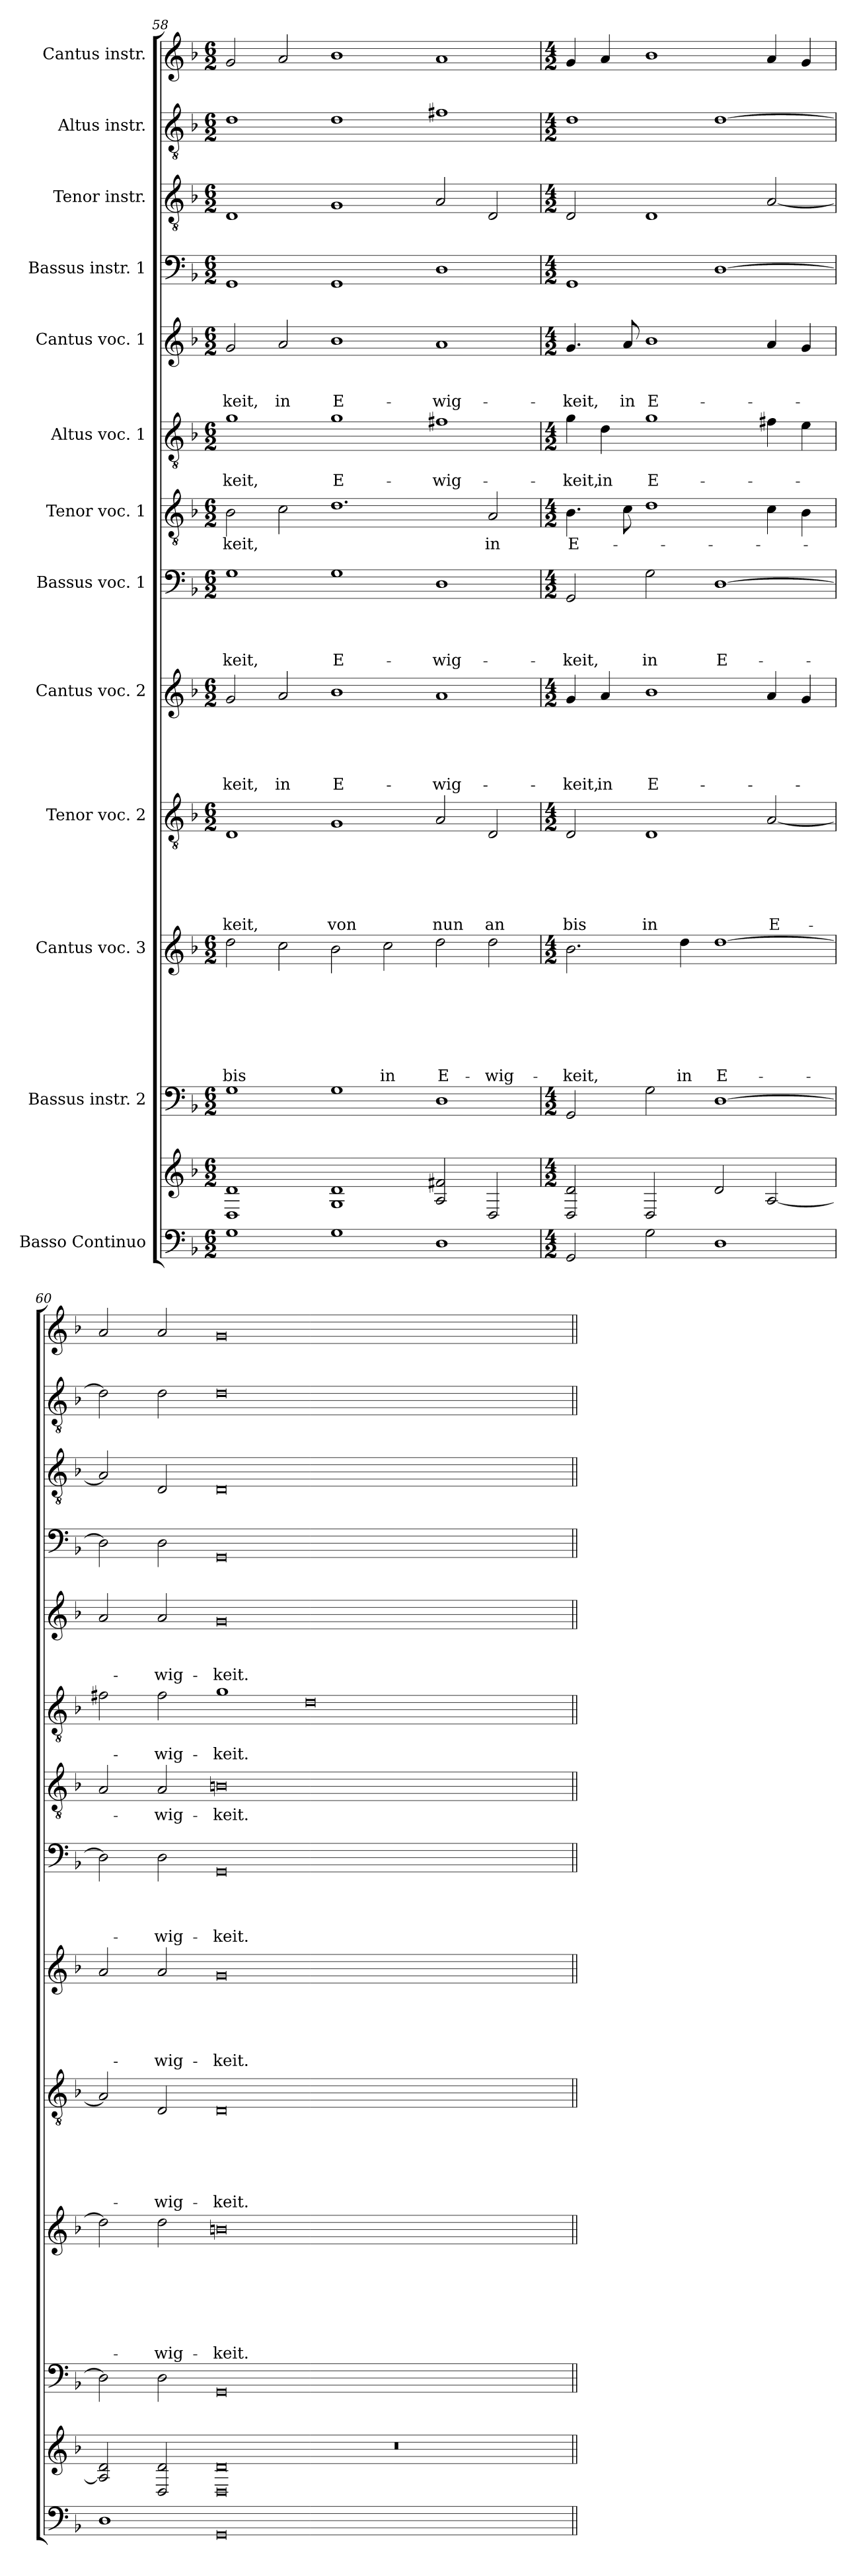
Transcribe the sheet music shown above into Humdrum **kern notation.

**kern	**kern	**kern	**kern	**text	**text	**text	**text	**text	**text	**text	**kern	**text	**text	**text	**text	**text	**text	**kern	**text	**text	**text	**text	**text	**kern	**text	**text	**text	**text	**kern	**text	**kern	**text	**text	**kern	**text	**text	**text	**kern	**kern	**kern	**kern
*part14	*part13	*part12	*part11	*part11	*part11	*part11	*part11	*part11	*part11	*part11	*part10	*part10	*part10	*part10	*part10	*part10	*part10	*part9	*part9	*part9	*part9	*part9	*part9	*part8	*part8	*part8	*part8	*part8	*part7	*part7	*part6	*part6	*part6	*part5	*part5	*part5	*part5	*part4	*part3	*part2	*part1
*staff14	*staff13	*staff12	*staff11	*staff11	*staff11	*staff11	*staff11	*staff11	*staff11	*staff11	*staff10	*staff10	*staff10	*staff10	*staff10	*staff10	*staff10	*staff9	*staff9	*staff9	*staff9	*staff9	*staff9	*staff8	*staff8	*staff8	*staff8	*staff8	*staff7	*staff7	*staff6	*staff6	*staff6	*staff5	*staff5	*staff5	*staff5	*staff4	*staff3	*staff2	*staff1
*I"Basso Continuo	*	*I"Bassus instr. 2	*I"Cantus voc. 3	*	*	*	*	*	*	*	*I"Tenor voc. 2	*	*	*	*	*	*	*I"Cantus voc. 2	*	*	*	*	*	*I"Bassus voc. 1	*	*	*	*	*I"Tenor voc. 1	*	*I"Altus voc. 1	*	*	*I"Cantus voc. 1	*	*	*	*I"Bassus instr. 1	*I"Tenor instr.	*I"Altus instr.	*I"Cantus instr.
!!LO:PB:g=z
*clefF4	*clefG2	*clefF4	*clefG2	*	*	*	*	*	*	*	*clefGv2	*	*	*	*	*	*	*clefG2	*	*	*	*	*	*clefF4	*	*	*	*	*clefGv2	*	*clefGv2	*	*	*clefG2	*	*	*	*clefF4	*clefGv2	*clefGv2	*clefG2
*k[b-]	*k[b-]	*k[b-]	*k[b-]	*	*	*	*	*	*	*	*k[b-]	*	*	*	*	*	*	*k[b-]	*	*	*	*	*	*k[b-]	*	*	*	*	*k[b-]	*	*k[b-]	*	*	*k[b-]	*	*	*	*k[b-]	*k[b-]	*k[b-]	*k[b-]
*F:	*F:	*F:	*F:	*	*	*	*	*	*	*	*F:	*	*	*	*	*	*	*F:	*	*	*	*	*	*F:	*	*	*	*	*F:	*	*F:	*	*	*F:	*	*	*	*F:	*F:	*F:	*F:
*M6/2	*M6/2	*M6/2	*M6/2	*	*	*	*	*	*	*	*M6/2	*	*	*	*	*	*	*M6/2	*	*	*	*	*	*M6/2	*	*	*	*	*M6/2	*	*M6/2	*	*	*M6/2	*	*	*	*M6/2	*M6/2	*M6/2	*M6/2
=58	=58	=58	=58	=58	=58	=58	=58	=58	=58	=58	=58	=58	=58	=58	=58	=58	=58	=58	=58	=58	=58	=58	=58	=58	=58	=58	=58	=58	=58	=58	=58	=58	=58	=58	=58	=58	=58	=58	=58	=58	=58
!	!	!	!	!	!	!	!	!	!	!LO:LY:b	!	!	!	!	!	!	!LO:LY:b	!	!	!	!	!	!LO:LY:b	!	!	!	!	!LO:LY:b	!	!LO:LY:b	!	!	!LO:LY:b	!	!	!	!LO:LY:b	!	!	!	!
1G	1D 1d	1G	2dd\	.	.	.	.	.	.	bis	1D	.	.	.	.	.	-keit,	2g/	.	.	.	.	-keit,	1G	.	.	.	-keit,	2B-\	-keit,	1g	.	-keit,	2g/	.	.	-keit,	1GG	1D	1d	2g/
!	!	!	!	!	!	!	!	!	!	!	!	!	!	!	!	!	!	!	!	!	!	!	!LO:LY:b	!	!	!	!	!	!	!	!	!	!	!	!	!	!LO:LY:b	!	!	!	!
.	.	.	2cc\	.	.	.	.	.	.	.	.	.	.	.	.	.	.	2a/	.	.	.	.	in	.	.	.	.	.	2c\	.	.	.	.	2a/	.	.	in	.	.	.	2a/
!	!	!	!	!	!	!	!	!	!	!	!	!	!	!	!	!	!LO:LY:b	!	!	!	!	!	!LO:LY:b	!	!	!	!	!LO:LY:b	!	!	!	!	!LO:LY:b	!	!	!	!LO:LY:b	!	!	!	!
1G	1G 1d	1G	2b-\	.	.	.	.	.	.	.	1G	.	.	.	.	.	von	1b-	.	.	.	.	E-	1G	.	.	.	E-	1.d	.	1g	.	E-	1b-	.	.	E-	1GG	1G	1d	1b-
!	!	!	!	!	!	!	!	!	!	!LO:LY:b	!	!	!	!	!	!	!	!	!	!	!	!	!	!	!	!	!	!	!	!	!	!	!	!	!	!	!	!	!	!	!
.	.	.	2cc\	.	.	.	.	.	.	in	.	.	.	.	.	.	.	.	.	.	.	.	.	.	.	.	.	.	.	.	.	.	.	.	.	.	.	.	.	.	.
!	!	!	!	!	!	!	!	!	!	!LO:LY:b	!	!	!	!	!	!	!LO:LY:b	!	!	!	!	!	!LO:LY:b	!	!	!	!	!LO:LY:b	!	!	!	!	!LO:LY:b	!	!	!	!LO:LY:b	!	!	!	!
1D	2A/ 2f#X/	1D	2dd\	.	.	.	.	.	.	E-	2A/	.	.	.	.	.	nun	1a	.	.	.	.	-wig-	1D	.	.	.	-wig-	.	.	1f#X	.	-wig-	1a	.	.	-wig-	1D	2A/	1f#X	1a
!	!	!	!	!	!	!	!	!	!	!LO:LY:b	!	!	!	!	!	!	!LO:LY:b	!	!	!	!	!	!	!	!	!	!	!	!	!LO:LY:b	!	!	!	!	!	!	!	!	!	!	!
.	2D/	.	2dd\	.	.	.	.	.	.	-wig-	2D/	.	.	.	.	.	an	.	.	.	.	.	.	.	.	.	.	.	2A/	in	.	.	.	.	.	.	.	.	2D/	.	.
=59	=59	=59	=59	=59	=59	=59	=59	=59	=59	=59	=59	=59	=59	=59	=59	=59	=59	=59	=59	=59	=59	=59	=59	=59	=59	=59	=59	=59	=59	=59	=59	=59	=59	=59	=59	=59	=59	=59	=59	=59	=59
*M4/2	*M4/2	*M4/2	*M4/2	*	*	*	*	*	*	*	*M4/2	*	*	*	*	*	*	*M4/2	*	*	*	*	*	*M4/2	*	*	*	*	*M4/2	*	*M4/2	*	*	*M4/2	*	*	*	*M4/2	*M4/2	*M4/2	*M4/2
!	!	!	!	!	!	!	!	!	!	!LO:LY:b	!	!	!	!	!	!	!LO:LY:b	!	!	!	!	!	!LO:LY:b	!	!	!	!	!LO:LY:b	!	!LO:LY:b	!	!	!LO:LY:b	!	!	!	!LO:LY:b	!	!	!	!
2GG/	2D/ 2d/	2GG/	2.b-\	.	.	.	.	.	.	-keit,	2D/	.	.	.	.	.	bis	4g/	.	.	.	.	-keit,	2GG/	.	.	.	-keit,	4.B-\	E-	4g\	.	-keit,	4.g/	.	.	-keit,	1GG	2D/	1d	4g/
!	!	!	!	!	!	!	!	!	!	!	!	!	!	!	!	!	!	!	!	!	!	!	!LO:LY:b	!	!	!	!	!	!	!	!	!	!LO:LY:b	!	!	!	!	!	!	!	!
.	.	.	.	.	.	.	.	.	.	.	.	.	.	.	.	.	.	4a/	.	.	.	.	in	.	.	.	.	.	.	.	4d\	.	in	.	.	.	.	.	.	.	4a/
!	!	!	!	!	!	!	!	!	!	!	!	!	!	!	!	!	!	!	!	!	!	!	!	!	!	!	!	!	!	!	!	!	!	!	!	!	!LO:LY:b	!	!	!	!
.	.	.	.	.	.	.	.	.	.	.	.	.	.	.	.	.	.	.	.	.	.	.	.	.	.	.	.	.	8c\	.	.	.	.	8a/	.	.	in	.	.	.	.
!	!	!	!	!	!	!	!	!	!	!	!	!	!	!	!	!	!LO:LY:b	!	!	!	!	!	!LO:LY:b	!	!	!	!	!LO:LY:b	!	!	!	!	!LO:LY:b	!	!	!	!LO:LY:b	!	!	!	!
2G\	2D/	2G\	.	.	.	.	.	.	.	.	1D	.	.	.	.	.	in	1b-	.	.	.	.	E-	2G\	.	.	.	in	1d	.	1g	.	E-	1b-	.	.	E-	.	1D	.	1b-
!	!	!	!	!	!	!	!	!	!	!LO:LY:b	!	!	!	!	!	!	!	!	!	!	!	!	!	!	!	!	!	!	!	!	!	!	!	!	!	!	!	!	!	!	!
.	.	.	4dd\	.	.	.	.	.	.	in	.	.	.	.	.	.	.	.	.	.	.	.	.	.	.	.	.	.	.	.	.	.	.	.	.	.	.	.	.	.	.
!	!	!	!	!	!	!	!	!	!	!LO:LY:b	!	!	!	!	!	!	!	!	!	!	!	!	!	!	!	!	!	!LO:LY:b	!	!	!	!	!	!	!	!	!	!	!	!	!
1D	2d/	[1D	[1dd	.	.	.	.	.	.	E-	.	.	.	.	.	.	.	.	.	.	.	.	.	[1D	.	.	.	E-	.	.	.	.	.	.	.	.	.	[1D	.	[1d	.
!	!	!	!	!	!	!	!	!	!	!	!	!	!	!	!	!	!LO:LY:b	!	!	!	!	!	!	!	!	!	!	!	!	!	!	!	!	!	!	!	!	!	!	!	!
.	[2A/	.	.	.	.	.	.	.	.	.	[2A/	.	.	.	.	.	E-	4a/	.	.	.	.	.	.	.	.	.	.	4c\	.	4f#X\	.	.	4a/	.	.	.	.	[2A/	.	4a/
.	.	.	.	.	.	.	.	.	.	.	.	.	.	.	.	.	.	4g/	.	.	.	.	.	.	.	.	.	.	4B-\	.	4e\	.	.	4g/	.	.	.	.	.	.	4g/
=60	=60	=60	=60	=60	=60	=60	=60	=60	=60	=60	=60	=60	=60	=60	=60	=60	=60	=60	=60	=60	=60	=60	=60	=60	=60	=60	=60	=60	=60	=60	=60	=60	=60	=60	=60	=60	=60	=60	=60	=60	=60
1D	2A/] 2d/	2D\]	2dd\]	.	.	.	.	.	.	.	2A/]	.	.	.	.	.	.	2a/	.	.	.	.	.	2D\]	.	.	.	.	2A/	.	2f#X\	.	.	2a/	.	.	.	2D\]	2A/]	2d\]	2a/
!	!	!	!	!	!	!	!	!	!	!LO:LY:b	!	!	!	!	!	!	!LO:LY:b	!	!	!	!	!	!LO:LY:b	!	!	!	!	!LO:LY:b	!	!LO:LY:b	!	!	!LO:LY:b	!	!	!	!LO:LY:b	!	!	!	!
.	2D/ 2d/	2D\	2dd\	.	.	.	.	.	.	-wig-	2D/	.	.	.	.	.	-wig-	2a/	.	.	.	.	-wig-	2D\	.	.	.	-wig-	2A/	-wig-	2f#\	.	-wig-	2a/	.	.	-wig-	2D\	2D/	2d\	2a/
!	!	!	!	!	!	!	!	!	!	!LO:LY:b	!	!	!	!	!	!	!LO:LY:b	!	!	!	!	!	!LO:LY:b	!	!	!	!	!LO:LY:b	!	!LO:LY:b	!	!	!LO:LY:b	!	!	!	!LO:LY:b	!	!	!	!
0GG	0D 0d	0GG	0bn	.	.	.	.	.	.	-keit.	0D	.	.	.	.	.	-keit.	0g	.	.	.	.	-keit.	0GG	.	.	.	-keit.	0Bn	-keit.	1g	.	-keit.	0g	.	.	-keit.	0GG	0D	0d	0g
.	.	.	.	.	.	.	.	.	.	.	.	.	.	.	.	.	.	.	.	.	.	.	.	.	.	.	.	.	.	.	0d	.	.	.	.	.	.	.	.	.	.
0ryy	0r	0ryy	0ryy	.	.	.	.	.	.	.	0ryy	.	.	.	.	.	.	0ryy	.	.	.	.	.	0ryy	.	.	.	.	0ryy	.	.	.	.	0ryy	.	.	.	0ryy	0ryy	0ryy	0ryy
.	.	.	.	.	.	.	.	.	.	.	.	.	.	.	.	.	.	.	.	.	.	.	.	.	.	.	.	.	.	.	1ryy	.	.	.	.	.	.	.	.	.	.
=||	=||	=||	=||	=||	=||	=||	=||	=||	=||	=||	=||	=||	=||	=||	=||	=||	=||	=||	=||	=||	=||	=||	=||	=||	=||	=||	=||	=||	=||	=||	=||	=||	=||	=||	=||	=||	=||	=||	=||	=||	=||
*-	*-	*-	*-	*-	*-	*-	*-	*-	*-	*-	*-	*-	*-	*-	*-	*-	*-	*-	*-	*-	*-	*-	*-	*-	*-	*-	*-	*-	*-	*-	*-	*-	*-	*-	*-	*-	*-	*-	*-	*-	*-
